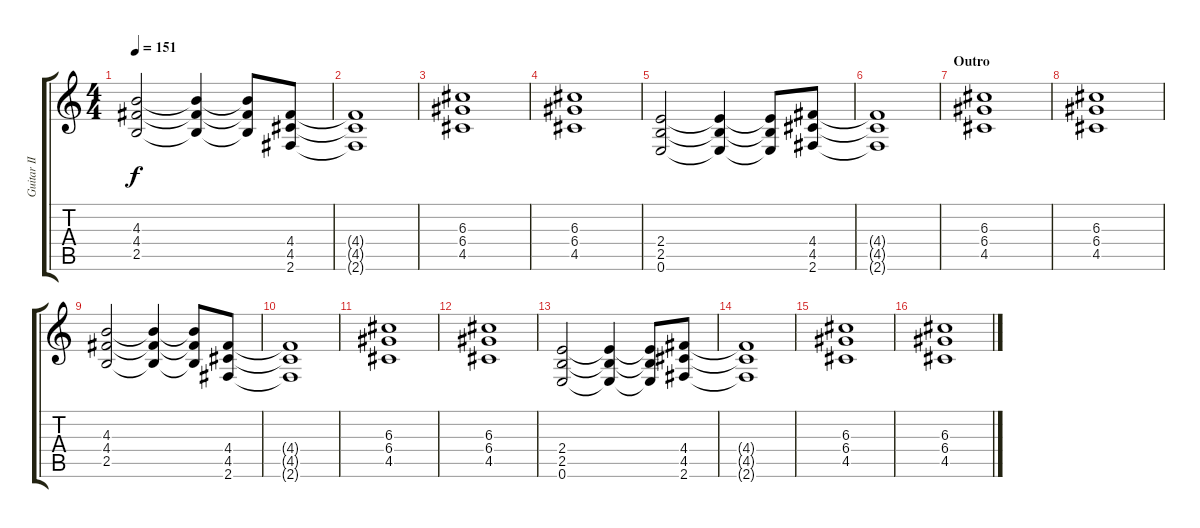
\track ("Guitar II" "Guitar II") {instrument overdrivenguitar}
\staff {score tabs}
\tuning (E4 B3 G3 D3 A2 E2) {hide}
\ts (4 4)
\tempo 151
\clef g2
\ks c
(4.3 4.4 2.5).2{dy f} (4.3{t} 4.4{t} 2.5{t}).4 (4.3{t} 4.4{t} 2.5{t}).8 (4.4 4.5 2.6).8 |
(4.4{t} 4.5{t} 2.6{t}).1 |
(6.3 6.4 4.5).1 |
(6.3 6.4 4.5).1 |
(2.4 2.5 0.6).2 (2.4{t} 2.5{t} 0.6{t}).4 (2.4{t} 2.5{t} 0.6{t}).8 (4.4 4.5 2.6).8 |
(4.4{t} 4.5{t} 2.6{t}).1 |
\section ("" "Outro")
(6.3 6.4 4.5).1{volume 12} |
(6.3 6.4 4.5).1 |
(4.3 4.4 2.5).2 (4.3{t} 4.4{t} 2.5{t}).4 (4.3{t} 4.4{t} 2.5{t}).8 (4.4 4.5 2.6).8 |
(4.4{t} 4.5{t} 2.6{t}).1 |
(6.3 6.4 4.5).1 |
(6.3 6.4 4.5).1 |
(2.4 2.5 0.6).2{volume 10} (2.4{t} 2.5{t} 0.6{t}).4 (2.4{t} 2.5{t} 0.6{t}).8 (4.4 4.5 2.6).8 |
(4.4{t} 4.5{t} 2.6{t}).1 |
(6.3 6.4 4.5).1{volume 8} |
(6.3 6.4 4.5).1
